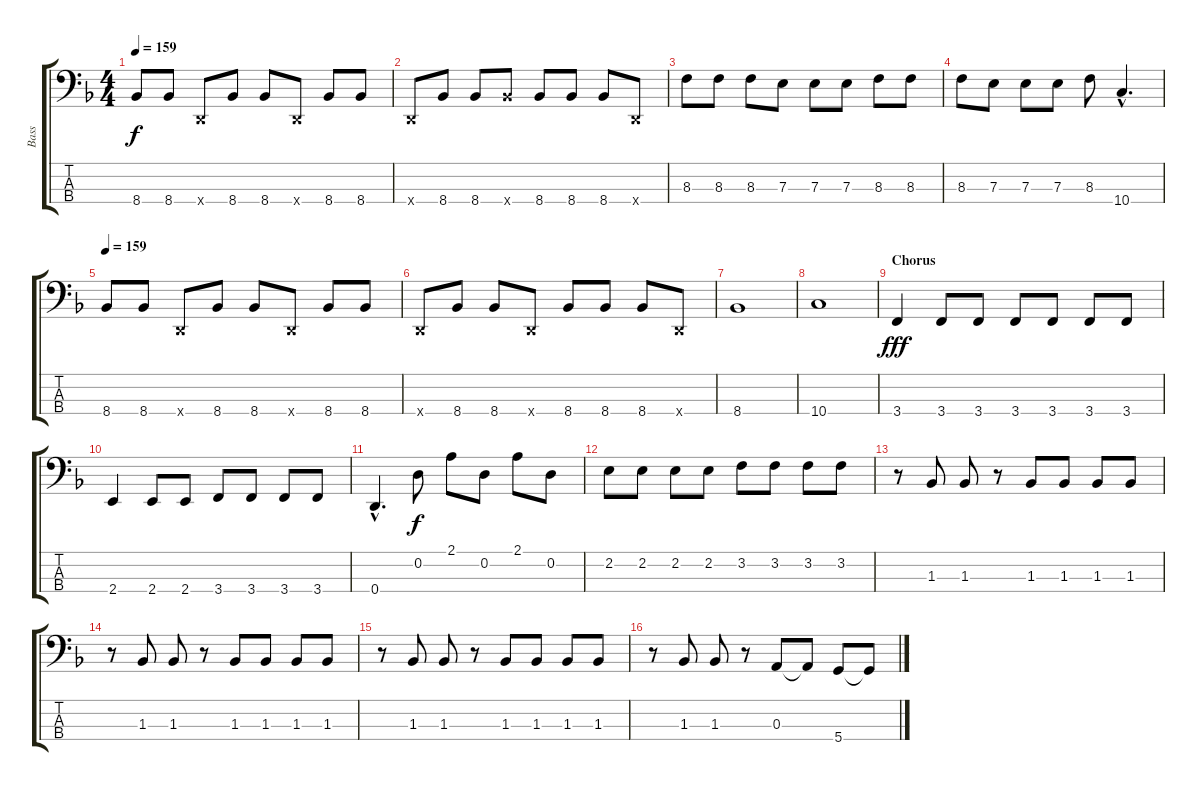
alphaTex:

\track ("Bass" "Bass") {instrument electricbassfinger}
\staff {score tabs}
\tuning (G2 D2 A1 D1) {hide}
\ts (4 4)
\tempo 159
\clef f4
\ks f
8.4.8{dy f volume 14} 8.4.8 0.4{x}.8 8.4.8 8.4.8 0.4{x}.8 8.4.8 8.4.8 |
0.4{x}.8 8.4.8 8.4.8 8.4{x}.8 8.4.8 8.4.8 8.4.8 0.4{x}.8 |
8.3.8 8.3.8 8.3.8 7.3.8 7.3.8 7.3.8 8.3.8 8.3.8 |
8.3.8 7.3.8 7.3.8 7.3.8 8.3.8 10.4{hac}.4{d} |
\tempo 159
8.4.8 8.4.8 0.4{x}.8 8.4.8 8.4.8 0.4{x}.8 8.4.8 8.4.8 |
0.4{x}.8 8.4.8 8.4.8 0.4{x}.8 8.4.8 8.4.8 8.4.8 0.4{x}.8 |
8.4.1 |
10.4.1 |
\section ("" "Chorus")
3.4.4{dy fff volume 15} 3.4.8 3.4.8 3.4.8 3.4.8 3.4.8 3.4.8 |
2.4.4 2.4.8 2.4.8 3.4.8 3.4.8 3.4.8 3.4.8 |
0.4{hac}.4{d} 0.2.8{dy f} 2.1.8 0.2.8 2.1.8 0.2.8 |
2.2.8 2.2.8 2.2.8 2.2.8 3.2.8 3.2.8 3.2.8 3.2.8 |
r.8 1.3.8 1.3.8 r.8 1.3.8 1.3.8 1.3.8 1.3.8 |
r.8 1.3.8 1.3.8 r.8 1.3.8 1.3.8 1.3.8 1.3.8 |
r.8 1.3.8 1.3.8 r.8 1.3.8 1.3.8 1.3.8 1.3.8 |
r.8 1.3.8 1.3.8 r.8 0.3.8 0.3{t}.8 5.4.8 5.4{t}.8
